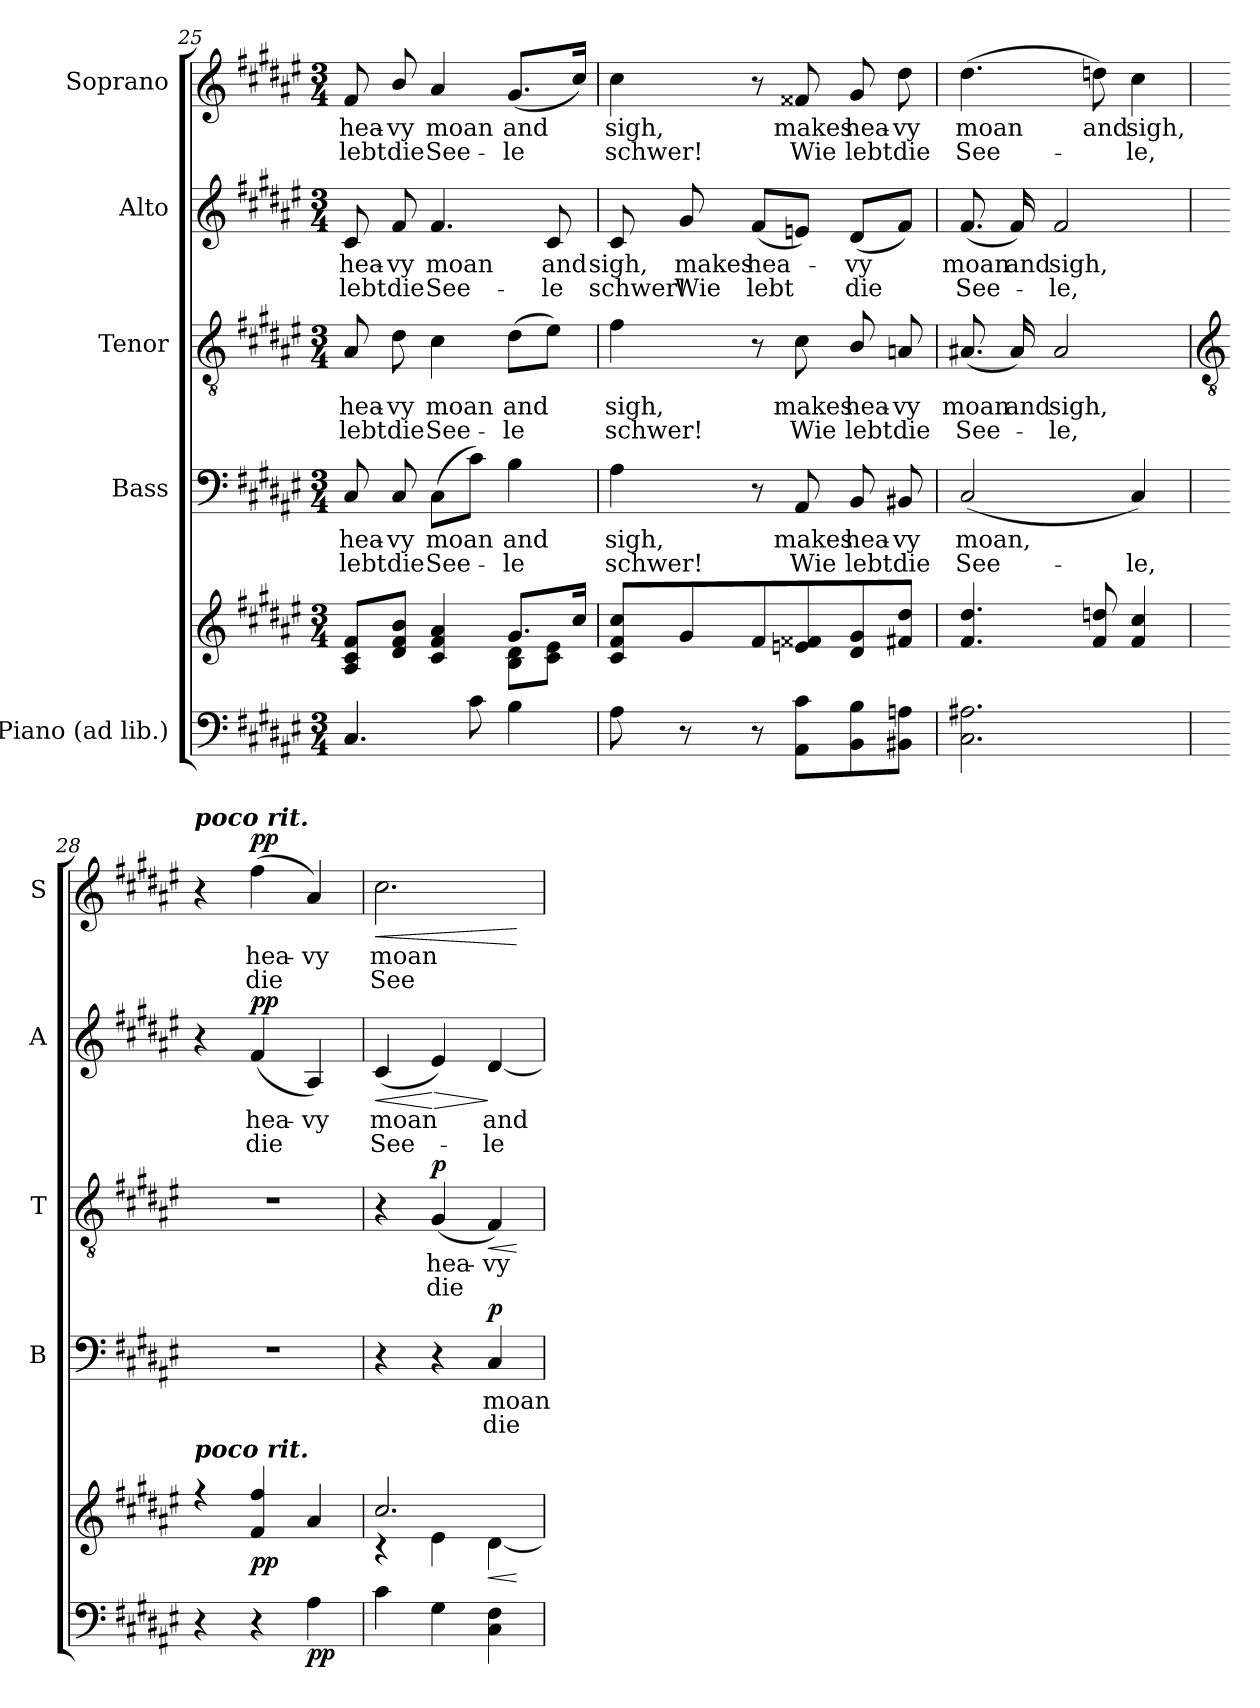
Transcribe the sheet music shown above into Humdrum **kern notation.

**kern	**kern	**dynam	**kern	**text	**text	**dynam	**kern	**text	**text	**dynam	**kern	**text	**text	**dynam	**kern	**text	**text	**dynam
*part5	*part5	*part5	*part4	*part4	*part4	*part4	*part3	*part3	*part3	*part3	*part2	*part2	*part2	*part2	*part1	*part1	*part1	*part1
*staff6	*staff5	*staff5/6	*staff4	*staff4	*staff4	*staff4	*staff3	*staff3	*staff3	*staff3	*staff2	*staff2	*staff2	*staff2	*staff1	*staff1	*staff1	*staff1
*I"Piano (ad lib.)	*	*	*I"Bass	*	*	*	*I"Tenor	*	*	*	*I"Alto	*	*	*	*I"Soprano	*	*	*
*	*	*	*I'B	*	*	*	*I'T	*	*	*	*I'A	*	*	*	*I'S	*	*	*
!!LO:LB:g=z
*clefF4	*clefG2	*	*clefF4	*	*	*	*clefGv2	*	*	*	*clefG2	*	*	*	*clefG2	*	*	*
*k[f#c#g#d#a#e#]	*k[f#c#g#d#a#e#]	*	*k[f#c#g#d#a#e#]	*	*	*	*k[f#c#g#d#a#e#]	*	*	*	*k[f#c#g#d#a#e#]	*	*	*	*k[f#c#g#d#a#e#]	*	*	*
*F#:	*F#:	*	*F#:	*	*	*	*F#:	*	*	*	*F#:	*	*	*	*F#:	*	*	*
*M3/4	*M3/4	*	*M3/4	*	*	*	*M3/4	*	*	*	*M3/4	*	*	*	*M3/4	*	*	*
=25	=25	=25	=25	=25	=25	=25	=25	=25	=25	=25	=25	=25	=25	=25	=25	=25	=25	=25
*	*^	*	*	*	*	*	*	*	*	*	*	*	*	*	*	*	*	*
!	!	!	!	!	!LO:LY:b	!LO:LY:b	!	!	!LO:LY:b	!LO:LY:b	!	!	!LO:LY:b	!LO:LY:b	!	!	!LO:LY:b	!LO:LY:b	!
4.C#	8A#/ 8c#/ 8f#/L	2ryy	.	8C#	hea-	-lebt	.	8A#	hea-	-lebt	.	8c#	hea-	-lebt	.	8f#	hea-	-lebt	.
!	!	!	!	!	!LO:LY:b	!LO:LY:b	!	!	!LO:LY:b	!LO:LY:b	!	!	!LO:LY:b	!LO:LY:b	!	!	!LO:LY:b	!LO:LY:b	!
.	8d#/ 8f#/ 8b/J	.	.	8C#	vy	die	.	8d#	vy	die	.	8f#	vy	die	.	8b/	vy	die	.
!	!	!	!	!	!LO:LY:b	!LO:LY:b	!	!	!LO:LY:b	!LO:LY:b	!	!	!LO:LY:b	!LO:LY:b	!	!	!LO:LY:b	!LO:LY:b	!
.	4c#/ 4f#/ 4a#/	.	.	(8C#L	moan	See-	.	4c#	moan	See-	.	4.f#	moan	See-	.	4a#	moan	See-	.
8c#	.	.	.	8c#J)	.	.	.	.	.	.	.	.	.	.	.	.	.	.	.
!	!	!	!	!	!LO:LY:b	!LO:LY:b	!	!	!LO:LY:b	!LO:LY:b	!	!	!	!	!	!	!LO:LY:b	!LO:LY:b	!
4B	8.g#/L	8B\ 8d#\L	.	4B	and	le	.	(>8d#L	-and	le	.	.	.	.	.	(<8.g#L	-and	le	.
!	!	!	!	!	!	!	!	!	!	!	!	!	!LO:LY:b	!LO:LY:b	!	!	!	!	!
.	.	8c#\ 8e#\J	.	.	.	.	.	8e#J)	.	.	.	8c#	-and	le	.	.	.	.	.
.	16cc#/J	.	.	.	.	.	.	.	.	.	.	.	.	.	.	16cc#J)	.	.	.
=26	=26	=26	=26	=26	=26	=26	=26	=26	=26	=26	=26	=26	=26	=26	=26	=26	=26	=26	=26
!	!	!	!	!	!LO:LY:b	!LO:LY:b	!	!	!LO:LY:b	!LO:LY:b	!	!	!LO:LY:b	!LO:LY:b	!	!	!LO:LY:b	!LO:LY:b	!
8A#	8c#/ 8f#/ 8cc#/L	2ryy	.	4A#	sigh,	schwer!	.	4f#	sigh,	schwer!	.	8c#	sigh,	schwer!	.	4cc#	sigh,	schwer!	.
!	!	!	!	!	!	!	!	!	!	!	!	!	!LO:LY:b	!LO:LY:b	!	!	!	!	!
8r	8g#/	.	.	.	.	.	.	.	.	.	.	8g#	makes	Wie	.	.	.	.	.
!	!	!	!	!	!	!	!	!	!	!	!	!	!LO:LY:b	!LO:LY:b	!	!	!	!	!
8r	8f#/	.	.	8r	.	.	.	8r	.	.	.	(<8f#L	hea-	lebt	.	8r	.	.	.
!	!	!	!	!	!LO:LY:b	!LO:LY:b	!	!	!LO:LY:b	!LO:LY:b	!	!	!	!	!	!	!LO:LY:b	!LO:LY:b	!
8AA# 8c#L	8en/ 8f##X/	.	.	8AA#	makes	Wie	.	8c#	makes	Wie	.	8enJ)	.	.	.	8f##X	makes	Wie	.
!	!	!	!	!	!LO:LY:b	!LO:LY:b	!	!	!LO:LY:b	!LO:LY:b	!	!	!LO:LY:b	!LO:LY:b	!	!	!LO:LY:b	!LO:LY:b	!
8BB 8B	8d#/ 8g#/	8ryy	.	8BB	hea-	-lebt	.	8B/	hea-	-lebt	.	(<8d#L	vy	die	.	8g#	hea-	-lebt	.
!	!	!	!	!	!LO:LY:b	!LO:LY:b	!	!	!LO:LY:b	!LO:LY:b	!	!	!	!	!	!	!LO:LY:b	!LO:LY:b	!
8BB#X 8AnJ	8f#X/ 8dd#/J	8ryy	.	8BB#X	vy	die	.	8An	vy	die	.	8f#J)	.	.	.	8dd#	vy	die	.
=27	=27	=27	=27	=27	=27	=27	=27	=27	=27	=27	=27	=27	=27	=27	=27	=27	=27	=27	=27
!	!	!	!	!	!LO:LY:b	!LO:LY:b	!	!	!LO:LY:b	!LO:LY:b	!	!	!LO:LY:b	!LO:LY:b	!	!	!LO:LY:b	!LO:LY:b	!
2.C# 2.A#X	4.f#/ 4.dd#/	2ryy	.	(<2C#	moan,	See-	.	(<8.A#X	moan	See-	.	(<8.f#	moan	See-	.	(>4.dd#	moan	See-	.
!	!	!	!	!	!	!	!	!	!LO:LY:b	!	!	!	!LO:LY:b	!	!	!	!	!	!
.	.	.	.	.	.	.	.	16A#)	and	.	.	16f#)	and	.	.	.	.	.	.
!	!	!	!	!	!	!	!	!	!LO:LY:b	!LO:LY:b	!	!	!LO:LY:b	!LO:LY:b	!	!	!	!	!
.	.	.	.	.	.	.	.	2A#	sigh,	le,	.	2f#	sigh,	le,	.	.	.	.	.
!	!	!	!	!	!	!	!	!	!	!	!	!	!	!	!	!	!LO:LY:b	!	!
.	8f#/ 8ddn/	.	.	.	.	.	.	.	.	.	.	.	.	.	.	8ddn)	and	.	.
!	!	!	!	!	!	!LO:LY:b	!	!	!	!	!	!	!	!	!	!	!LO:LY:b	!LO:LY:b	!
.	4f#/ 4cc#/	4ryy	.	4C#)	.	-le,	.	.	.	.	.	.	.	.	.	4cc#	sigh,	le,	.
!!LO:LB:g=z
=28	=28	=28	=28	=28	=28	=28	=28	=28	=28	=28	=28	=28	=28	=28	=28	=28	=28	=28	=28
*	*	*	*	*	*	*	*	*clefGv2	*	*	*	*	*	*	*	*	*	*	*
!	!	!	!	!	!	!	!	!	!	!	!	!	!	!	!	!LO:TX:a:Bi:t=poco rit.	!	!	!
!	!LO:TX:a:Bi:t=poco rit.	!	!	!	!	!	!	!	!	!	!	!	!	!	!	!	!	!	!
!	!	!LO:N:vis=1	!	!LO:N:vis=1	!	!	!	!LO:N:vis=1	!	!	!	!	!	!	!	!	!	!	!
4r	4r	2.ryy	.	2.r	.	.	.	2.r	.	.	.	4r	.	.	.	4r	.	.	.
!	!	!	!LO:DY:b	!	!	!	!	!	!	!	!	!	!LO:LY:b	!LO:LY:b	!LO:DY:b	!	!LO:LY:b	!LO:LY:b	!LO:DY:b
4r	4f#/ 4ff#/	.	pp	.	.	.	.	.	.	.	.	(<4f#	hea-	-die	pp	(<4ff#	hea-	-die	pp
!	!	!	!LO:DY:b=2	!	!	!	!	!	!	!	!	!	!LO:LY:b	!	!	!	!LO:LY:b	!	!
4A#	4a#/	.	pp	.	.	.	.	.	.	.	.	4A#)	vy	.	.	4a#)	vy	.	.
=29	=29	=29	=29	=29	=29	=29	=29	=29	=29	=29	=29	=29	=29	=29	=29	=29	=29	=29	=29
!	!	!	!	!	!	!	!	!	!	!	!	!	!LO:LY:b	!LO:LY:b	!LO:HP:b	!	!LO:LY:b	!LO:LY:b	!LO:HP:b
4c#	2.cc#/	4r	.	4r	.	.	.	4r	.	.	.	(<4c#	moan	See-	<	2.cc#	moan	See-	<
!	!	!	!	!	!	!	!	!	!LO:LY:b	!LO:LY:b	!LO:DY:b	!	!	!	!LO:HP:n=1:b	!	!	!	!
4G#	.	4e#\	.	4r	.	.	.	(<4G#	hea-	-die	p	4e#)	.	.	[ >	.	.	.	.
!	!	!	!LO:HP:b	!	!LO:LY:b	!LO:LY:b	!LO:DY:b	!	!LO:LY:b	!	!LO:HP:b	!	!LO:LY:b	!LO:LY:b	!	!	!	!	!
4C# 4F#	.	[4d#\	<	4C#	moan	die	p	4F#)	vy	.	<	[4d#	and	le	]	.	.	.	.
*	*v	*v	*	*	*	*	*	*	*	*	*	*	*	*	*	*	*	*	*
.	.	[	.	.	.	.	.	.	.	[	.	.	.	.	.	.	.	[
=	=	=	=	=	=	=	=	=	=	=	=	=	=	=	=	=	=	=
*-	*-	*-	*-	*-	*-	*-	*-	*-	*-	*-	*-	*-	*-	*-	*-	*-	*-	*-
